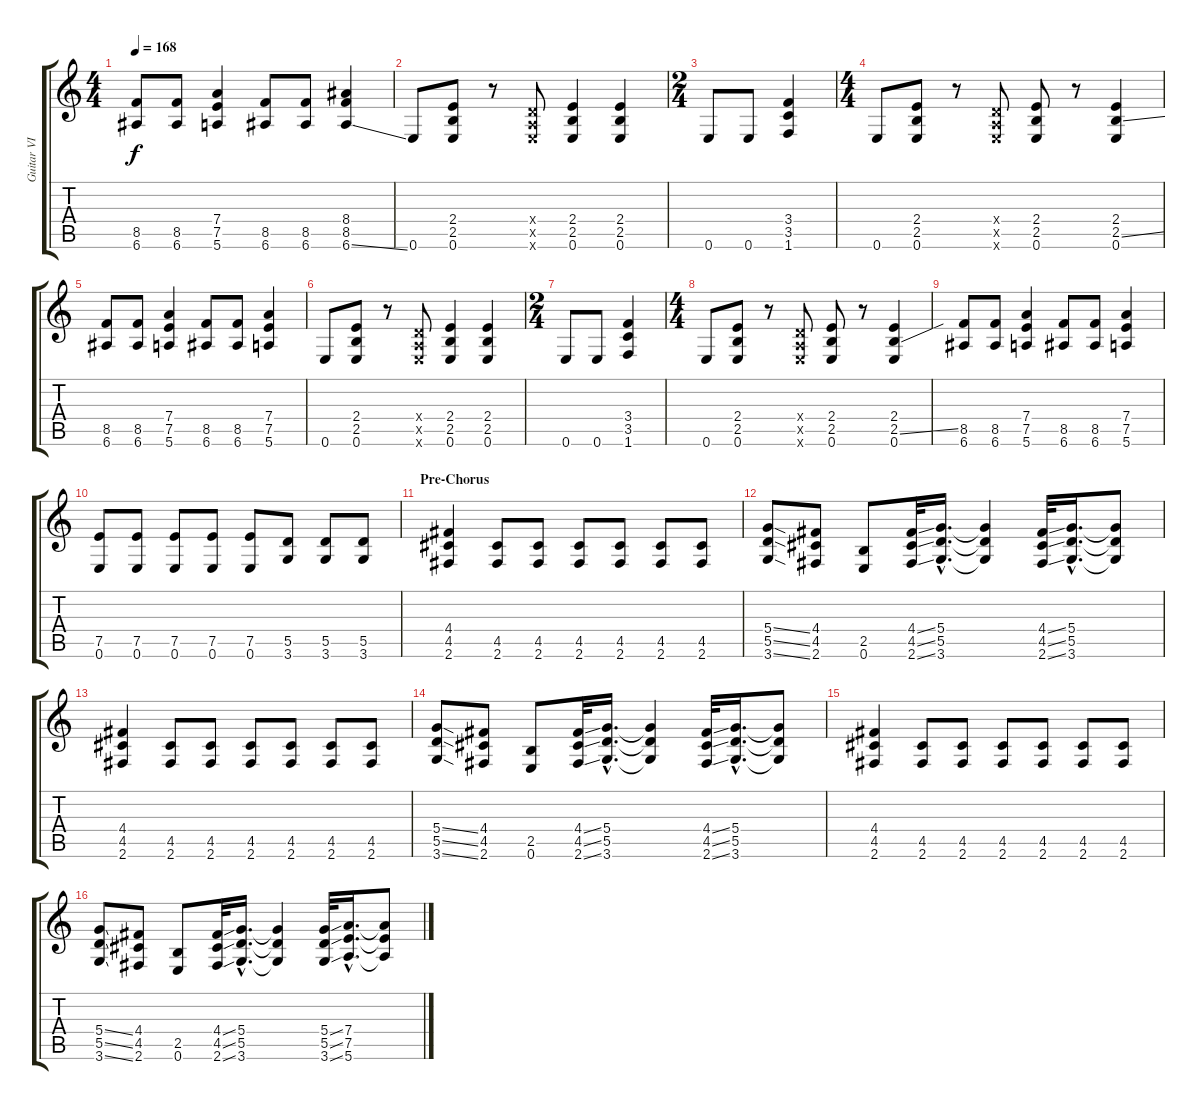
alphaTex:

\track ("Guitar VI Distortion" "Guitar VI ") {instrument distortionguitar}
\staff {score tabs}
\tuning (E4 B3 G3 D3 A2 E2) {hide}
\ts (4 4)
\tempo 168
\clef g2
\ks c
(8.5 6.6).8{dy f} (8.5 6.6).8 (7.4 7.5 5.6).4 (8.5 6.6).8 (8.5 6.6).8 (8.4 8.5 6.6{ss}).4 |
0.6.8 (2.4 2.5 0.6).8 r.8 (0.4{x} 0.5{x} 0.6{x}).8 (2.4 2.5 0.6).4 (2.4 2.5 0.6).4 |
\ts (2 4)
0.6.8 0.6.8 (3.4 3.5 1.6).4 |
\ts (4 4)
0.6.8 (2.4 2.5 0.6).8 r.8 (0.4{x} 0.5{x} 0.6{x}).8 (2.4 2.5 0.6).8 r.8 (2.4 2.5{ss} 0.6).4 |
(8.5 6.6).8 (8.5 6.6).8 (7.4 7.5 5.6).4 (8.5 6.6).8 (8.5 6.6).8 (7.4 7.5 5.6).4 |
0.6.8 (2.4 2.5 0.6).8 r.8 (0.4{x} 0.5{x} 0.6{x}).8 (2.4 2.5 0.6).4 (2.4 2.5 0.6).4 |
\ts (2 4)
0.6.8 0.6.8 (3.4 3.5 1.6).4 |
\ts (4 4)
0.6.8 (2.4 2.5 0.6).8 r.8 (0.4{x} 0.5{x} 0.6{x}).8 (2.4 2.5 0.6).8 r.8 (2.4 2.5{ss} 0.6).4 |
(8.5 6.6).8 (8.5 6.6).8 (7.4 7.5 5.6).4 (8.5 6.6).8 (8.5 6.6).8 (7.4 7.5 5.6).4 |
(7.5 0.6).8 (7.5 0.6).8 (7.5 0.6).8 (7.5 0.6).8 (7.5 0.6).8 (5.5 3.6).8 (5.5 3.6).8 (5.5 3.6).8 |
\section ("" "Pre-Chorus")
(4.4 4.5 2.6).4 (4.5 2.6).8 (4.5 2.6).8 (4.5 2.6).8 (4.5 2.6).8 (4.5 2.6).8 (4.5 2.6).8 |
(5.4{ss} 5.5{ss} 3.6{ss}).8 (4.4 4.5 2.6).8 (2.5 0.6).8 (4.4{ss} 4.5{ss} 2.6{ss}).32 (5.4{hac} 5.5{hac} 3.6{hac}).16{d} (5.4{t} 5.5{t} 3.6{t}).4 (4.4{ss} 4.5{ss} 2.6{ss}).32 (5.4{hac} 5.5{hac} 3.6{hac}).16{d} (5.4{t} 5.5{t} 3.6{t}).8 |
(4.4 4.5 2.6).4 (4.5 2.6).8 (4.5 2.6).8 (4.5 2.6).8 (4.5 2.6).8 (4.5 2.6).8 (4.5 2.6).8 |
(5.4{ss} 5.5{ss} 3.6{ss}).8 (4.4 4.5 2.6).8 (2.5 0.6).8 (4.4{ss} 4.5{ss} 2.6{ss}).32 (5.4{hac} 5.5{hac} 3.6{hac}).16{d} (5.4{t} 5.5{t} 3.6{t}).4 (4.4{ss} 4.5{ss} 2.6{ss}).32 (5.4{hac} 5.5{hac} 3.6{hac}).16{d} (5.4{t} 5.5{t} 3.6{t}).8 |
(4.4 4.5 2.6).4 (4.5 2.6).8 (4.5 2.6).8 (4.5 2.6).8 (4.5 2.6).8 (4.5 2.6).8 (4.5 2.6).8 |
(5.4{ss} 5.5{ss} 3.6{ss}).8 (4.4 4.5 2.6).8 (2.5 0.6).8 (4.4{ss} 4.5{ss} 2.6{ss}).32 (5.4{hac} 5.5{hac} 3.6{hac}).16{d} (5.4{t} 5.5{t} 3.6{t}).4 (5.4{ss} 5.5{ss} 3.6{ss}).32 (7.4{hac} 7.5{hac} 5.6{hac}).16{d} (7.4{t} 7.5{t} 5.6{t}).8
